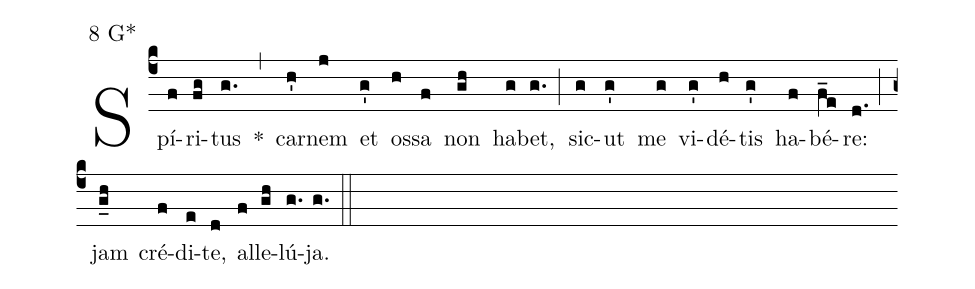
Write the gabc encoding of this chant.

mode:8 G*;
%%
(c4) Spí(f)ri(fg)tus(g.) *(,) car(h')nem(j) et(g') os(h)sa(f) non(gh) ha(g)bet,(g.) (;) sic(g)ut(g') me(g) vi(g')dé(h)tis(g') ha(f)bé(f_e)re:(d.) (;) jam(g_h) cré(f)di(e)te,(d) al(f)le(gh)lú(g.)ja.(g.) (::)
